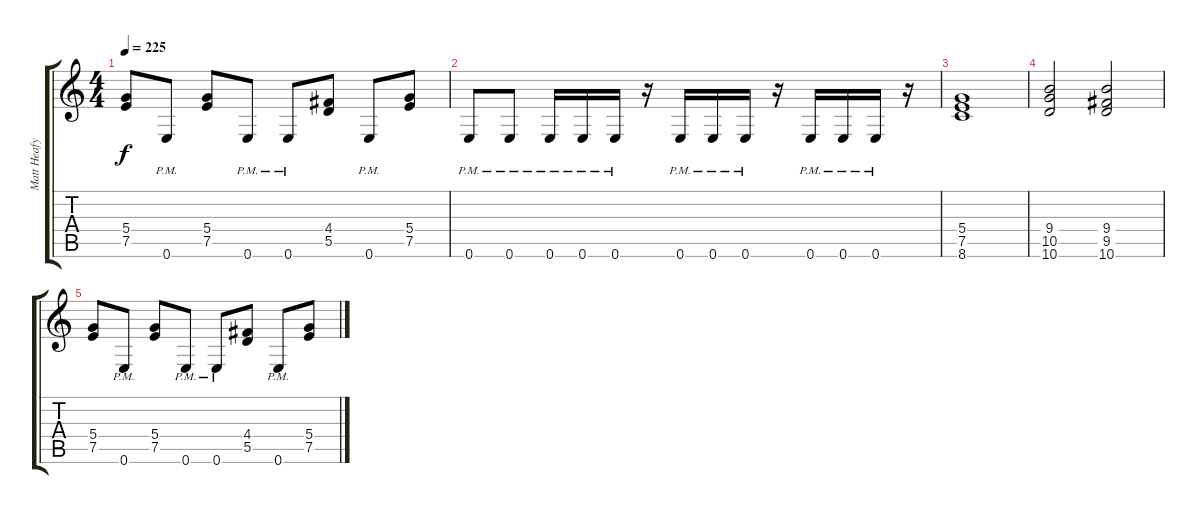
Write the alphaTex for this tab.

\track ("Matt Heafy Gtr. 1" "Matt Heafy") {instrument distortionguitar}
\staff {score tabs}
\tuning (E4 B3 G3 D3 A2 E2) {hide}
\ts (4 4)
\tempo 225
\clef g2
\ks c
(5.4 7.5).8{dy f} 0.6{pm}.8 (5.4 7.5).8 0.6{pm}.8 0.6{pm}.8 (4.4 5.5).8 0.6{pm}.8 (5.4 7.5).8 |
0.6{pm}.8 0.6{pm}.8 0.6{pm}.16 0.6{pm}.16 0.6{pm}.16 r.16 0.6{pm}.16 0.6{pm}.16 0.6{pm}.16 r.16 0.6{pm}.16 0.6{pm}.16 0.6{pm}.16 r.16 |
(5.4 7.5 8.6).1 |
(9.4 10.5 10.6).2 (9.4 9.5 10.6).2 |
(5.4 7.5).8 0.6{pm}.8 (5.4 7.5).8 0.6{pm}.8 0.6{pm}.8 (4.4 5.5).8 0.6{pm}.8 (5.4 7.5).8
